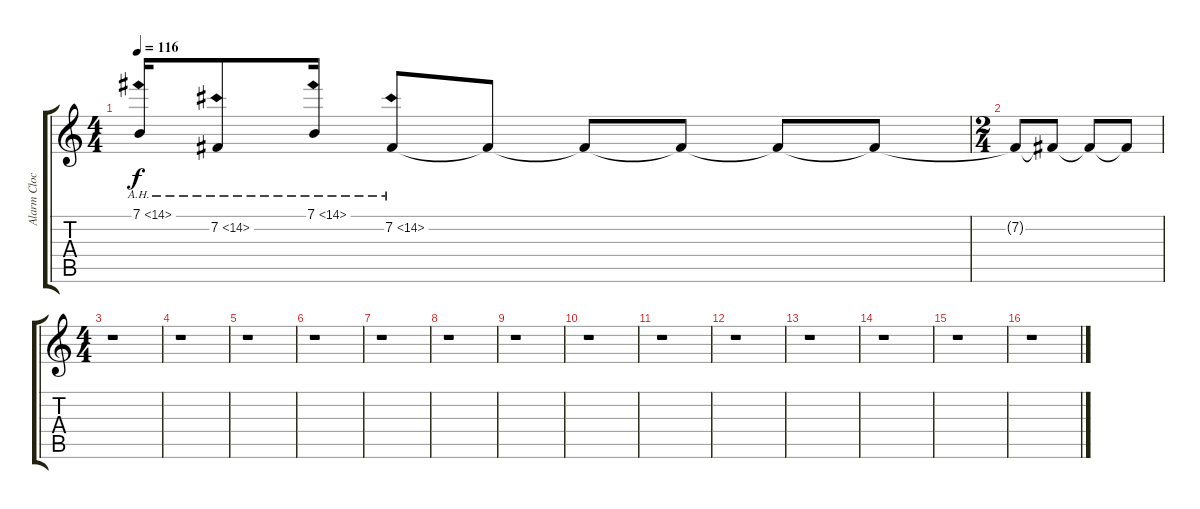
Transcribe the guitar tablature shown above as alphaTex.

\track ("Alarm Clock" "Alarm Cloc") {instrument bagpipe}
\staff {score tabs}
\tuning (E4 B3 G3 D3 A2 E2) {hide}
\ts (4 4)
\tempo 116
\clef g2
\ks c
7.1{ah 7}.16{dy f instrument bagpipe} 7.2{ah 7}.8 7.1{ah 7}.16 7.2{ah 7}.8 7.2{t}.8{volume 12} 7.2{t}.8{volume 11} 7.2{t}.8{volume 10} 7.2{t}.8{volume 9} 7.2{t}.8{volume 7} |
\ts (2 4)
7.2{t}.8{volume 7} 7.2{t}.8{volume 6} 7.2{t}.8{volume 5} 7.2{t}.8{volume 4} |
\ts (4 4)
r.1{volume 10} |
r.1 |
r.1 |
r.1 |
r.1 |
r.1 |
r.1 |
r.1 |
r.1 |
r.1 |
r.1 |
r.1 |
r.1 |
r.1
